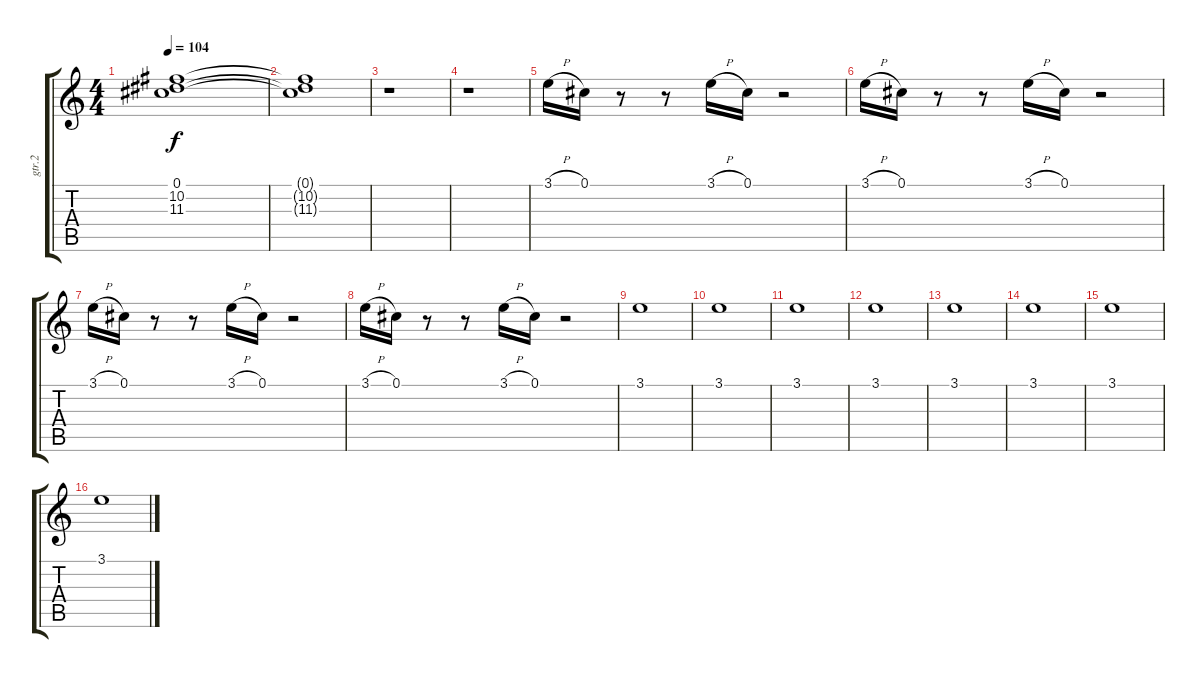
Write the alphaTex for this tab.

\track ("gtr.2" "gtr.2") {instrument electricguitarclean}
\staff {score tabs}
\tuning (Db4 Ab3 E3 B2 Gb2 Db2) {hide}
\ts (4 4)
\tempo 104
\clef g2
\ks c
(0.1 10.2 11.3).1{dy f} |
(0.1{t} 10.2{t} 11.3{t}).1 |
r.1 |
r.1 |
3.1{h}.16 0.1.16 r.8 r.8 3.1{h}.16 0.1.16 r.2 |
3.1{h}.16 0.1.16 r.8 r.8 3.1{h}.16 0.1.16 r.2 |
3.1{h}.16 0.1.16 r.8 r.8 3.1{h}.16 0.1.16 r.2 |
3.1{h}.16 0.1.16 r.8 r.8 3.1{h}.16 0.1.16 r.2 |
3.1.1 |
3.1.1 |
3.1.1 |
3.1.1 |
3.1.1 |
3.1.1 |
3.1.1 |
3.1.1
